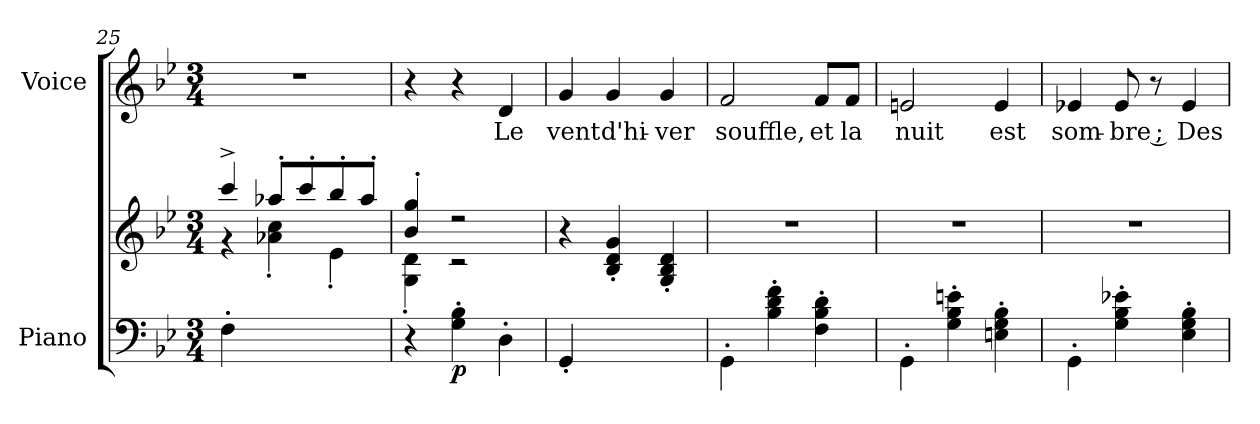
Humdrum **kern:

**kern	**kern	**dynam	**kern	**text
*part2	*part2	*part2	*part1	*part1
*staff3	*staff2	*staff2/3	*staff1	*staff1
*I"Piano	*	*	*I"Voice	*
*I'Pno	*	*	*	*
*clefF4	*clefG2	*	*clefG2	*
*k[b-e-]	*k[b-e-]	*	*k[b-e-]	*
*M3/4	*M3/4	*	*M3/4	*
=25	=25	=25	=25	=25
*	*^	*	*	*
4F'\	4ccc^/	4r	.	2.r	.
2ryy	8aa-X'/L	4a-X\' 4cc\'	.	.	.
.	8ccc'/	.	.	.	.
.	8bb-'/	4e-'\	.	.	.
.	8aa-'/J	.	.	.	.
!!LO:LB:g=z
=26	=26	=26	=26	=26	=26
4r	4b-/' 4gg/'	4G\' 4d\'	.	4r	.
!	!	!	!LO:DY:b=2	!	!
4G\' 4B-\'	2r	2r	p	4r	.
!	!	!	!	!	!LO:LY:b
4D'\	.	.	.	4d/	Le
*	*v	*v	*	*	*
=27	=27	=27	=27	=27
!	!	!	!	!LO:LY:b
4GG'/	4r	.	4g/	vent
!	!	!	!	!LO:LY:b
2ryy	4B-/' 4d/' 4g/'	.	4g/	d'hi-
!	!	!	!	!LO:LY:b
.	4G/' 4B-/' 4d/'	.	4g/	-ver
=28	=28	=28	=28	=28
*^	*	*	*	*
!	!	!	!	!	!LO:LY:b
4ryy	4GG'\	2.r	.	2f/	souffle,
4B-\' 4d\' 4f\'	2ryy	.	.	.	.
!	!	!	!	!	!LO:LY:b
4F\' 4B-\' 4d\'	.	.	.	8f/L	et
!	!	!	!	!	!LO:LY:b
.	.	.	.	8f/J	la
=29	=29	=29	=29	=29	=29
!	!	!	!	!	!LO:LY:b
4ryy	4GG'\	2.r	.	2en/	nuit
4G\' 4B-\' 4en\'	2ryy	.	.	.	.
!	!	!	!	!	!LO:LY:b
4En\' 4G\' 4B-\'	.	.	.	4e/	est
=30	=30	=30	=30	=30	=30
!	!	!	!	!	!LO:LY:b
4ryy	4GG'\	2.r	.	4e-X/	som-
!	!	!	!	!	!LO:LY:b
4G\' 4B-\' 4e-X\'	2ryy	.	.	8e-/	-bre ;
.	.	.	.	8r	.
!	!	!	!	!	!LO:LY:b
4E-\' 4G\' 4B-\'	.	.	.	4e-/	Des
*v	*v	*	*	*	*
=	=	=	=	=
*-	*-	*-	*-	*-
